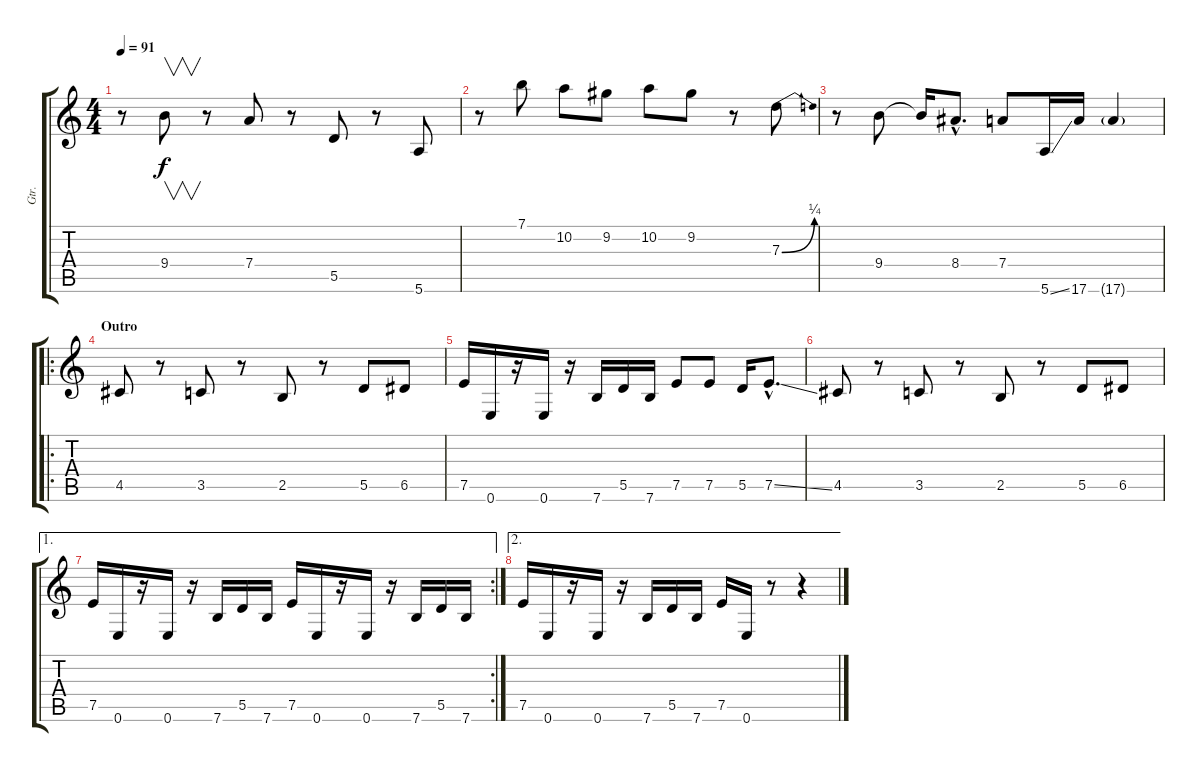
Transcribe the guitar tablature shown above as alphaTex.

\track ("Gtr." "Gtr.") {instrument electricguitarclean}
\staff {score tabs}
\tuning (E4 B3 G3 D3 A2 E2) {hide}
\ts (4 4)
\tempo 91
\clef g2
\ks c
r.8{dy f} 9.4.8{v} r.8 7.4.8 r.8 5.5.8 r.8 5.6.8 |
r.8 7.1.8 10.2.8 9.2.8 10.2.8 9.2.8 r.8 7.3{be (bend 0 0 60 1)}.8 |
r.8 9.4.8 9.4{t}.16 8.4{hac}.8{d} 7.4.8 5.6{ss}.16{instrument distortionguitar} 17.6.16 17.6{g}.4 |
\ro
\section ("" "Outro")
4.5.8{instrument distortionguitar} r.8 3.5.8 r.8 2.5.8 r.8 5.5.8 6.5.8 |
7.5.16{instrument distortionguitar} 0.6.16 r.16 0.6.16 r.16 7.6.16 5.5.16 7.6.16 7.5.8 7.5.8 5.5.16 7.5{ss hac}.8{d} |
4.5.8{instrument distortionguitar} r.8 3.5.8 r.8 2.5.8 r.8 5.5.8 6.5.8 |
\ae 1
\rc 2
7.5.16{instrument distortionguitar} 0.6.16 r.16 0.6.16 r.16 7.6.16 5.5.16 7.6.16 7.5.16 0.6.16 r.16 0.6.16 r.16 7.6.16 5.5.16 7.6.16 |
\ae 2
7.5.16 0.6.16 r.16 0.6.16 r.16 7.6.16 5.5.16 7.6.16 7.5.16 0.6.16 r.8 r.4
